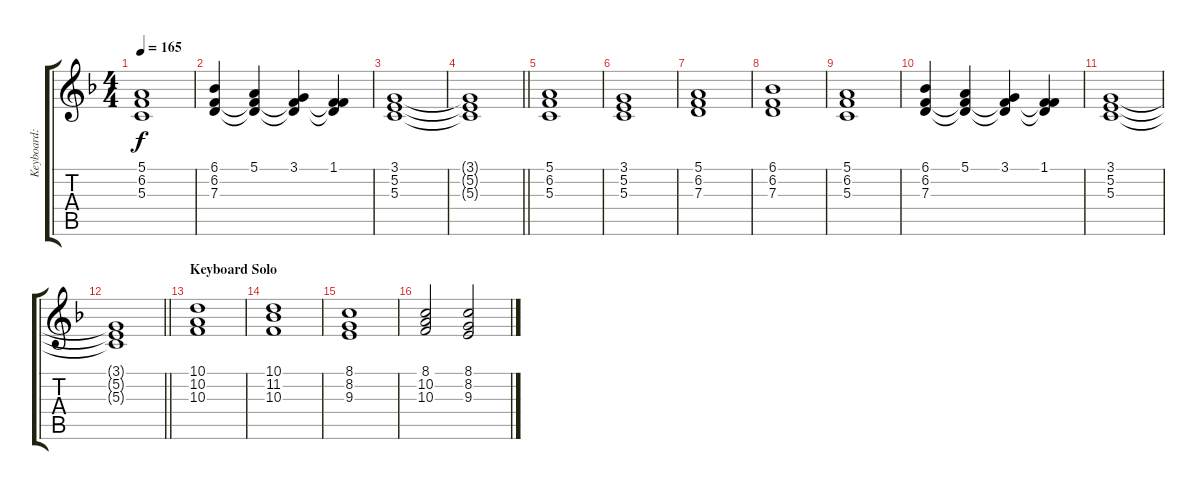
\track ("Keyboard: Manuel Schallinger" "Keyboard: ") {instrument stringensemble1}
\staff {score tabs}
\tuning (E4 B3 G3 D3 A2 E2) {hide}
\ts (4 4)
\tempo 165
\clef g2
\ks dminor
(5.1 6.2 5.3).1{dy f} |
(6.1 6.2 7.3).4 (5.1 6.2{t} 7.3{t}).4 (3.1 6.2{t} 7.3{t}).4 (1.1 6.2{t} 7.3{t}).4 |
(3.1 5.2 5.3).1 |
\barLineRight lightlight
(3.1{t} 5.2{t} 5.3{t}).1 |
(5.1 6.2 5.3).1 |
(3.1 5.2 5.3).1 |
(5.1 6.2 7.3).1 |
(6.1 6.2 7.3).1 |
(5.1 6.2 5.3).1 |
(6.1 6.2 7.3).4 (5.1 6.2{t} 7.3{t}).4 (3.1 6.2{t} 7.3{t}).4 (1.1 6.2{t} 7.3{t}).4 |
(3.1 5.2 5.3).1 |
\barLineRight lightlight
(3.1{t} 5.2{t} 5.3{t}).1 |
\section ("" "Keyboard Solo")
(10.1 10.2 10.3).1 |
(10.1 11.2 10.3).1 |
(8.1 8.2 9.3).1 |
(8.1 10.2 10.3).2 (8.1 8.2 9.3).2
